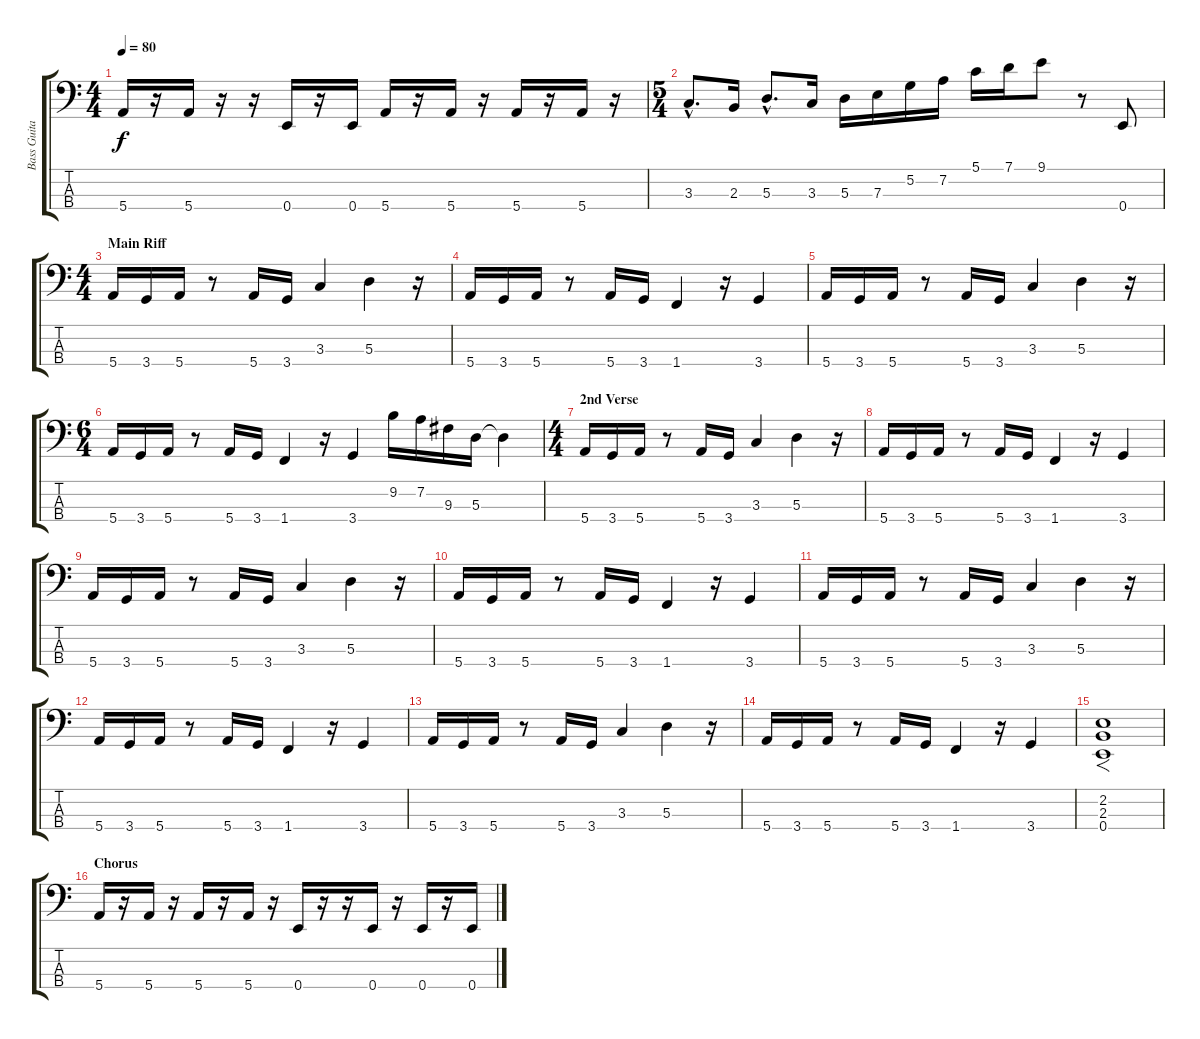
\track ("Bass Guitar" "Bass Guita") {instrument electricbasspick}
\staff {score tabs}
\tuning (G2 D2 A1 E1) {hide}
\ts (4 4)
\tempo 80
\clef f4
\ks c
5.4.16{dy f} r.16 5.4.16 r.16 r.16 0.4.16 r.16 0.4.16 5.4.16 r.16 5.4.16 r.16 5.4.16 r.16 5.4.16 r.16 |
\ts (5 4)
3.3{hac}.8{d} 2.3.16 5.3{hac}.8{d} 3.3.16 5.3.16 7.3.16 5.2.16 7.2.16 5.1.16 7.1.16 9.1.8 r.8 0.4.8 |
\ts (4 4)
\section ("" "Main Riff")
5.4.16 3.4.16 5.4.16 r.8 5.4.16 3.4.16 3.3.4 5.3.4 r.16 |
5.4.16 3.4.16 5.4.16 r.8 5.4.16 3.4.16 1.4.4 r.16 3.4.4 |
5.4.16 3.4.16 5.4.16 r.8 5.4.16 3.4.16 3.3.4 5.3.4 r.16 |
\ts (6 4)
5.4.16 3.4.16 5.4.16 r.8 5.4.16 3.4.16 1.4.4 r.16 3.4.4 9.2.16 7.2.16 9.3.16 5.3.16 5.3{t}.4 |
\ts (4 4)
\section ("" "2nd Verse")
5.4.16 3.4.16 5.4.16 r.8 5.4.16 3.4.16 3.3.4 5.3.4 r.16 |
5.4.16 3.4.16 5.4.16 r.8 5.4.16 3.4.16 1.4.4 r.16 3.4.4 |
5.4.16 3.4.16 5.4.16 r.8 5.4.16 3.4.16 3.3.4 5.3.4 r.16 |
5.4.16 3.4.16 5.4.16 r.8 5.4.16 3.4.16 1.4.4 r.16 3.4.4 |
5.4.16 3.4.16 5.4.16 r.8 5.4.16 3.4.16 3.3.4 5.3.4 r.16 |
5.4.16 3.4.16 5.4.16 r.8 5.4.16 3.4.16 1.4.4 r.16 3.4.4 |
5.4.16 3.4.16 5.4.16 r.8 5.4.16 3.4.16 3.3.4 5.3.4 r.16 |
5.4.16 3.4.16 5.4.16 r.8 5.4.16 3.4.16 1.4.4 r.16 3.4.4 |
(2.2 2.3 0.4).1{f} |
\section ("" "Chorus")
5.4.16 r.16 5.4.16 r.16 5.4.16 r.16 5.4.16 r.16 0.4.16 r.16 r.16 0.4.16 r.16 0.4.16 r.16 0.4.16
